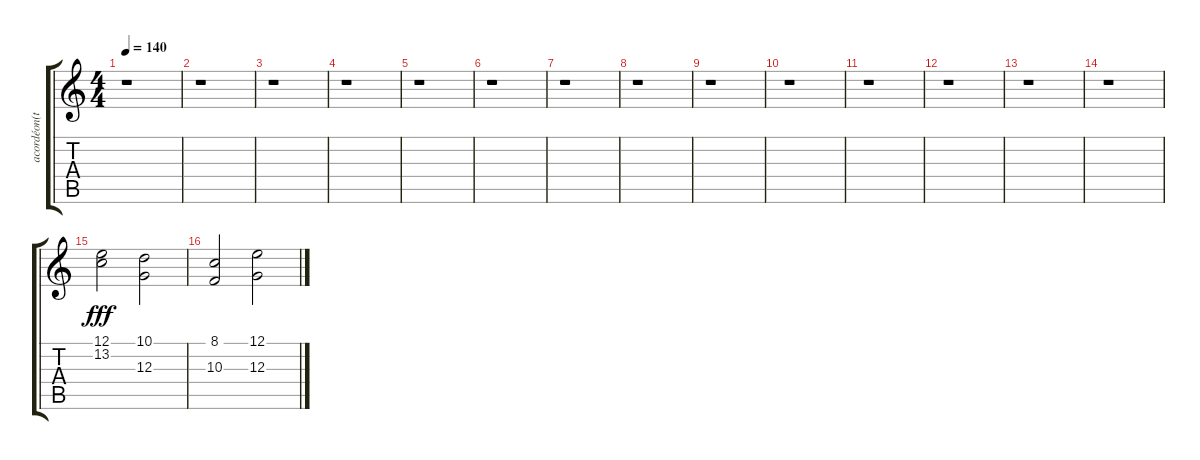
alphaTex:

\track ("acordéon(tré)" "acordéon(t") {instrument accordion}
\staff {score tabs}
\tuning (E4 B3 G3 D3 A2 E2) {hide}
\ts (4 4)
\tempo 140
\clef g2
\ks c
r.1{dy f} |
r.1 |
r.1 |
r.1 |
r.1 |
r.1 |
r.1 |
r.1 |
r.1 |
r.1 |
r.1 |
r.1 |
r.1 |
r.1 |
(12.1 13.2).2{dy fff} (10.1 12.3).2 |
(8.1 10.3).2 (12.1 12.3).2
